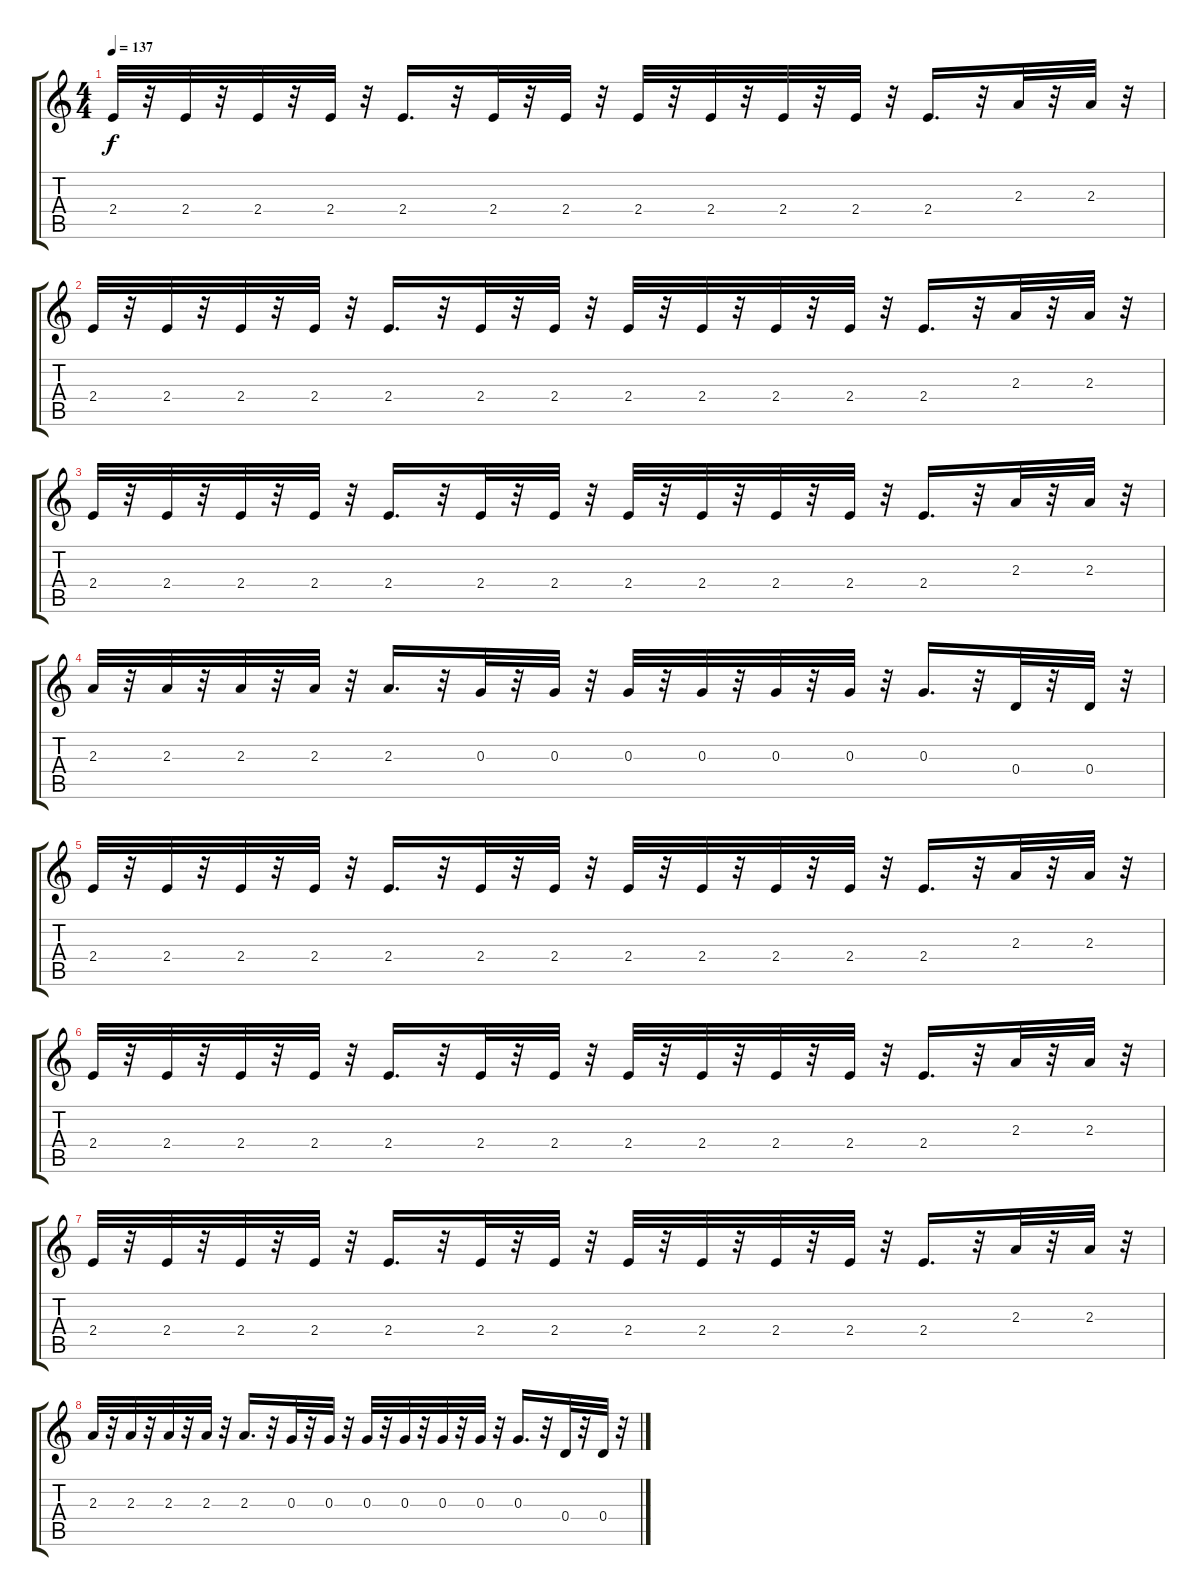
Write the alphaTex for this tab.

\track "" {instrument contrabass}
\staff {score tabs}
\tuning (E4 B3 G3 D3 A2 E2) {hide}
\ts (4 4)
\tempo 137
\clef g2
\ks c
2.4.32{dy f} r.32 2.4.32 r.32 2.4.32 r.32 2.4.32 r.32 2.4.16{d} r.32 2.4.32 r.32 2.4.32 r.32 2.4.32 r.32 2.4.32 r.32 2.4.32 r.32 2.4.32 r.32 2.4.16{d} r.32 2.3.32 r.32 2.3.32 r.32 |
2.4.32 r.32 2.4.32 r.32 2.4.32 r.32 2.4.32 r.32 2.4.16{d} r.32 2.4.32 r.32 2.4.32 r.32 2.4.32 r.32 2.4.32 r.32 2.4.32 r.32 2.4.32 r.32 2.4.16{d} r.32 2.3.32 r.32 2.3.32 r.32 |
2.4.32 r.32 2.4.32 r.32 2.4.32 r.32 2.4.32 r.32 2.4.16{d} r.32 2.4.32 r.32 2.4.32 r.32 2.4.32 r.32 2.4.32 r.32 2.4.32 r.32 2.4.32 r.32 2.4.16{d} r.32 2.3.32 r.32 2.3.32 r.32 |
2.3.32 r.32 2.3.32 r.32 2.3.32 r.32 2.3.32 r.32 2.3.16{d} r.32 0.3.32 r.32 0.3.32 r.32 0.3.32 r.32 0.3.32 r.32 0.3.32 r.32 0.3.32 r.32 0.3.16{d} r.32 0.4.32 r.32 0.4.32 r.32 |
2.4.32 r.32 2.4.32 r.32 2.4.32 r.32 2.4.32 r.32 2.4.16{d} r.32 2.4.32 r.32 2.4.32 r.32 2.4.32 r.32 2.4.32 r.32 2.4.32 r.32 2.4.32 r.32 2.4.16{d} r.32 2.3.32 r.32 2.3.32 r.32 |
2.4.32 r.32 2.4.32 r.32 2.4.32 r.32 2.4.32 r.32 2.4.16{d} r.32 2.4.32 r.32 2.4.32 r.32 2.4.32 r.32 2.4.32 r.32 2.4.32 r.32 2.4.32 r.32 2.4.16{d} r.32 2.3.32 r.32 2.3.32 r.32 |
2.4.32 r.32 2.4.32 r.32 2.4.32 r.32 2.4.32 r.32 2.4.16{d} r.32 2.4.32 r.32 2.4.32 r.32 2.4.32 r.32 2.4.32 r.32 2.4.32 r.32 2.4.32 r.32 2.4.16{d} r.32 2.3.32 r.32 2.3.32 r.32 |
2.3.32 r.32 2.3.32 r.32 2.3.32 r.32 2.3.32 r.32 2.3.16{d} r.32 0.3.32 r.32 0.3.32 r.32 0.3.32 r.32 0.3.32 r.32 0.3.32 r.32 0.3.32 r.32 0.3.16{d} r.32 0.4.32 r.32 0.4.32 r.32
